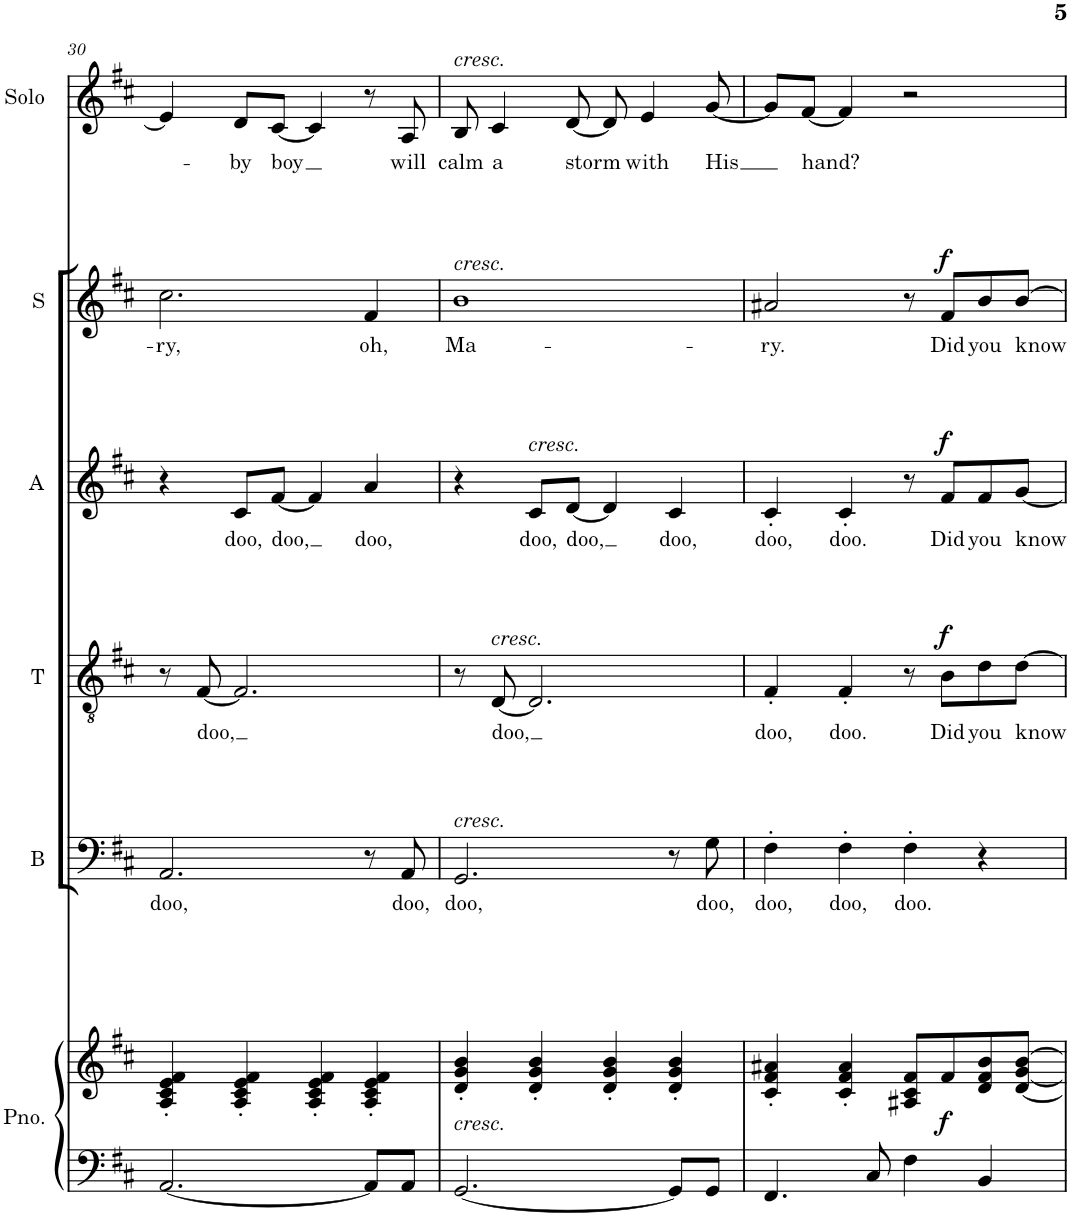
**kern	**kern	**dynam	**kern	**text	**kern	**text	**dynam	**kern	**text	**dynam	**kern	**text	**dynam	**kern	**text
*part6	*part6	*part6	*part5	*part5	*part4	*part4	*part4	*part3	*part3	*part3	*part2	*part2	*part2	*part1	*part1
*staff7	*staff6	*staff6/7	*staff5	*staff5	*staff4	*staff4	*staff4	*staff3	*staff3	*staff3	*staff2	*staff2	*staff2	*staff1	*staff1
*I"Piano	*	*	*I"Bas	*	*I"Tenor	*	*	*I"Alt	*	*	*I"Sopraan	*	*	*I"Solo	*
*I'Pno.	*	*	*I'B	*	*I'T	*	*	*I'A	*	*	*I'S	*	*	*I'Solo	*
!!LO:PB:g=z
*clefF4	*clefG2	*	*clefF4	*	*clefGv2	*	*	*clefG2	*	*	*clefG2	*	*	*clefG2	*
*k[f#c#]	*k[f#c#]	*	*k[f#c#]	*	*k[f#c#]	*	*	*k[f#c#]	*	*	*k[f#c#]	*	*	*k[f#c#]	*
*M4/4	*M4/4	*	*M4/4	*	*M4/4	*	*	*M4/4	*	*	*M4/4	*	*	*M4/4	*
=30	=30	=30	=30	=30	=30	=30	=30	=30	=30	=30	=30	=30	=30	=30	=30
!	!	!	!	!LO:LY:b	!	!	!	!	!	!	!	!LO:LY:b	!	!	!
[2.AA/	4A/' 4c#/' 4e/' 4f#/'	.	2.AA/	doo,	8r	.	.	4r	.	.	2.cc#\	-ry,	.	4e/]	.
!	!	!	!	!	!	!LO:LY:b	!	!	!	!	!	!	!	!	!
.	.	.	.	.	[8F#/	doo,	.	.	.	.	.	.	.	.	.
!	!	!	!	!	!	!	!	!	!LO:LY:b	!	!	!	!	!	!LO:LY:b
.	4A/' 4c#/' 4e/' 4f#/'	.	.	.	2.F#/]	.	.	8c#/L	doo,	.	.	.	.	8d/L	-by
!	!	!	!	!	!	!	!	!	!LO:LY:b	!	!	!	!	!	!LO:LY:b
.	.	.	.	.	.	.	.	[8f#/J	doo,	.	.	.	.	[8c#/J	boy
.	4A/' 4c#/' 4e/' 4f#/'	.	.	.	.	.	.	4f#/]	.	.	.	.	.	4c#/]	.
!	!	!	!	!	!	!	!	!	!LO:LY:b	!	!	!LO:LY:b	!	!	!
8AA/L]	4A/' 4c#/' 4e/' 4f#/'	.	8r	.	.	.	.	4a/	doo,	.	4f#/	oh,	.	8r	.
!	!	!	!	!LO:LY:b	!	!	!	!	!	!	!	!	!	!	!LO:LY:b
8AA/J	.	.	8AA/	doo,	.	.	.	.	.	.	.	.	.	8A/	will
=31	=31	=31	=31	=31	=31	=31	=31	=31	=31	=31	=31	=31	=31	=31	=31
!	!	!	!	!	!	!	!	!	!	!	!	!	!	!LO:TX:a:i:t=cresc.	!
!	!	!	!	!	!	!	!	!	!	!	!LO:TX:a:i:t=cresc.	!	!	!	!
!	!	!	!LO:TX:a:i:t=cresc.	!	!	!	!	!	!	!	!	!	!	!	!
!	!LO:TX:b:i:t=cresc.	!	!	!	!	!	!	!	!	!	!	!	!	!	!
!	!	!	!	!LO:LY:b	!	!	!	!	!	!	!	!LO:LY:b	!	!	!LO:LY:b
[2.GG/	4d/' 4g/' 4b/'	.	2.GG/	doo,	8r	.	.	4r	.	.	1b	Ma-	.	8B/	calm
!	!	!	!	!	!LO:TX:a:i:t=cresc.	!	!	!	!	!	!	!	!	!	!
!	!	!	!	!	!	!LO:LY:b	!	!	!	!	!	!	!	!	!LO:LY:b
.	.	.	.	.	[8D/	doo,	.	.	.	.	.	.	.	4c#/	a
!	!	!	!	!	!	!	!	!LO:TX:a:i:t=cresc.	!	!	!	!	!	!	!
!	!	!	!	!	!	!	!	!	!LO:LY:b	!	!	!	!	!	!
.	4d/' 4g/' 4b/'	.	.	.	2.D/]	.	.	8c#/L	doo,	.	.	.	.	.	.
!	!	!	!	!	!	!	!	!	!LO:LY:b	!	!	!	!	!	!LO:LY:b
.	.	.	.	.	.	.	.	[8d/J	doo,	.	.	.	.	[8d/	storm
.	4d/' 4g/' 4b/'	.	.	.	.	.	.	4d/]	.	.	.	.	.	8d/]	.
!	!	!	!	!	!	!	!	!	!	!	!	!	!	!	!LO:LY:b
.	.	.	.	.	.	.	.	.	.	.	.	.	.	4e/	with
!	!	!	!	!	!	!	!	!	!LO:LY:b	!	!	!	!	!	!
8GG/L]	4d/' 4g/' 4b/'	.	8r	.	.	.	.	4c#/	doo,	.	.	.	.	.	.
!	!	!	!	!LO:LY:b	!	!	!	!	!	!	!	!	!	!	!LO:LY:b
8GG/J	.	.	8G\	doo,	.	.	.	.	.	.	.	.	.	[8g/	His
=32	=32	=32	=32	=32	=32	=32	=32	=32	=32	=32	=32	=32	=32	=32	=32
!	!	!	!	!LO:LY:b	!	!LO:LY:b	!	!	!LO:LY:b	!	!	!LO:LY:b	!	!	!
4.FF#/	4c#/' 4f#/' 4a#X/'	.	4F#'\	doo,	4F#'/	doo,	.	4c#'/	doo,	.	2a#X/	-ry.	.	8g/L]	.
!	!	!	!	!	!	!	!	!	!	!	!	!	!	!	!LO:LY:b
.	.	.	.	.	.	.	.	.	.	.	.	.	.	[8f#/J	hand?
!	!	!	!	!LO:LY:b	!	!LO:LY:b	!	!	!LO:LY:b	!	!	!	!	!	!
.	4c#/' 4f#/' 4a#/'	.	4F#'\	doo,	4F#'/	doo.	.	4c#'/	doo.	.	.	.	.	4f#/]	.
8C#/	.	.	.	.	.	.	.	.	.	.	.	.	.	.	.
!	!	!	!	!LO:LY:b	!	!	!	!	!	!	!	!	!	!	!
4F#\	8A#X/ 8c#/ 8f#/L	.	4F#'\	doo.	8r	.	.	8r	.	.	8r	.	.	2r	.
!	!	!LO:DY:b	!	!	!	!LO:LY:b	!LO:DY:a	!	!LO:LY:b	!LO:DY:a	!	!LO:LY:b	!LO:DY:a	!	!
.	8f#/	f	.	.	8B\L	Did	f	8f#/L	Did	f	8f#/L	Did	f	.	.
!	!	!	!	!	!	!LO:LY:b	!	!	!LO:LY:b	!	!	!LO:LY:b	!	!	!
4BB/	8d/ 8f#/ 8b/	.	4r	.	8d\	you	.	8f#/	you	.	8b/	you	.	.	.
!	!	!	!	!	!	!LO:LY:b	!	!	!LO:LY:b	!	!	!LO:LY:b	!	!	!
.	[8d/ [8g/ [8b/J	.	.	.	[8d\J	know	.	[8g/J	know	.	[8b/J	know	.	.	.
=	=	=	=	=	=	=	=	=	=	=	=	=	=	=	=
*-	*-	*-	*-	*-	*-	*-	*-	*-	*-	*-	*-	*-	*-	*-	*-
